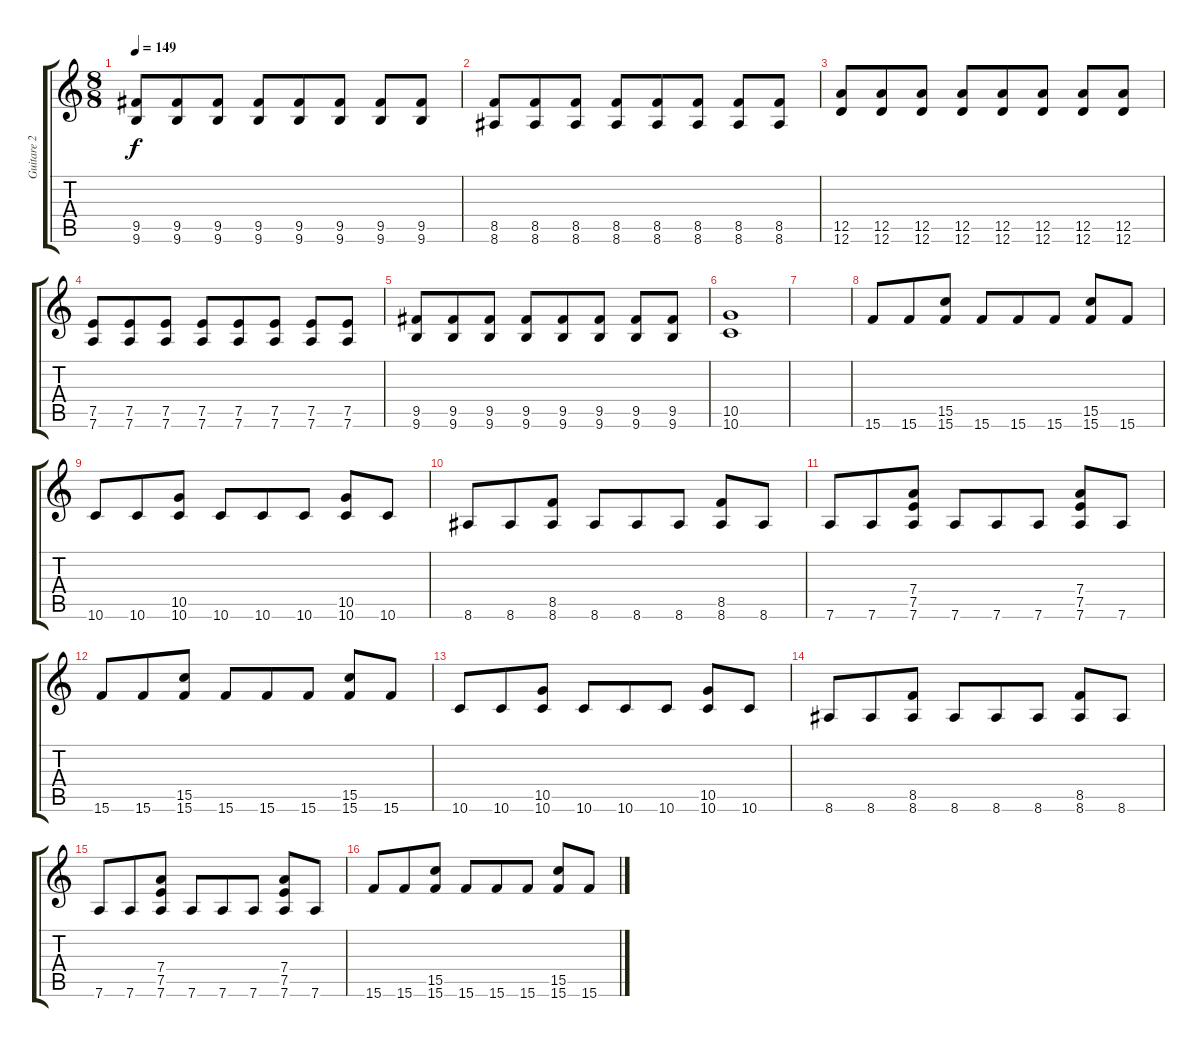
\track ("Guitare 2" "Guitare 2") {instrument distortionguitar}
\staff {score tabs}
\tuning (E4 B3 G3 D3 A2 D2) {hide}
\ts (8 8)
\tempo 149
\clef g2
\ks c
(9.5 9.6).8{dy f} (9.5 9.6).8 (9.5 9.6).8 (9.5 9.6).8 (9.5 9.6).8 (9.5 9.6).8 (9.5 9.6).8 (9.5 9.6).8 |
(8.5 8.6).8 (8.5 8.6).8 (8.5 8.6).8 (8.5 8.6).8 (8.5 8.6).8 (8.5 8.6).8 (8.5 8.6).8 (8.5 8.6).8 |
(12.5 12.6).8 (12.5 12.6).8 (12.5 12.6).8 (12.5 12.6).8 (12.5 12.6).8 (12.5 12.6).8 (12.5 12.6).8 (12.5 12.6).8 |
(7.5 7.6).8 (7.5 7.6).8 (7.5 7.6).8 (7.5 7.6).8 (7.5 7.6).8 (7.5 7.6).8 (7.5 7.6).8 (7.5 7.6).8 |
(9.5 9.6).8 (9.5 9.6).8 (9.5 9.6).8 (9.5 9.6).8 (9.5 9.6).8 (9.5 9.6).8 (9.5 9.6).8 (9.5 9.6).8 |
(10.5 10.6).1 |
|
15.6.8{volume 13} 15.6.8 (15.5 15.6).8 15.6.8 15.6.8 15.6.8 (15.5 15.6).8 15.6.8 |
10.6.8 10.6.8 (10.5 10.6).8 10.6.8 10.6.8 10.6.8 (10.5 10.6).8 10.6.8 |
8.6.8 8.6.8 (8.5 8.6).8 8.6.8 8.6.8 8.6.8 (8.5 8.6).8 8.6.8 |
7.6.8 7.6.8 (7.4 7.5 7.6).8 7.6.8 7.6.8 7.6.8 (7.4 7.5 7.6).8 7.6.8 |
15.6.8 15.6.8 (15.5 15.6).8 15.6.8 15.6.8 15.6.8 (15.5 15.6).8 15.6.8 |
10.6.8 10.6.8 (10.5 10.6).8 10.6.8 10.6.8 10.6.8 (10.5 10.6).8 10.6.8 |
8.6.8 8.6.8 (8.5 8.6).8 8.6.8 8.6.8 8.6.8 (8.5 8.6).8 8.6.8 |
7.6.8 7.6.8 (7.4 7.5 7.6).8 7.6.8 7.6.8 7.6.8 (7.4 7.5 7.6).8 7.6.8 |
15.6.8 15.6.8 (15.5 15.6).8 15.6.8 15.6.8 15.6.8 (15.5 15.6).8 15.6.8
